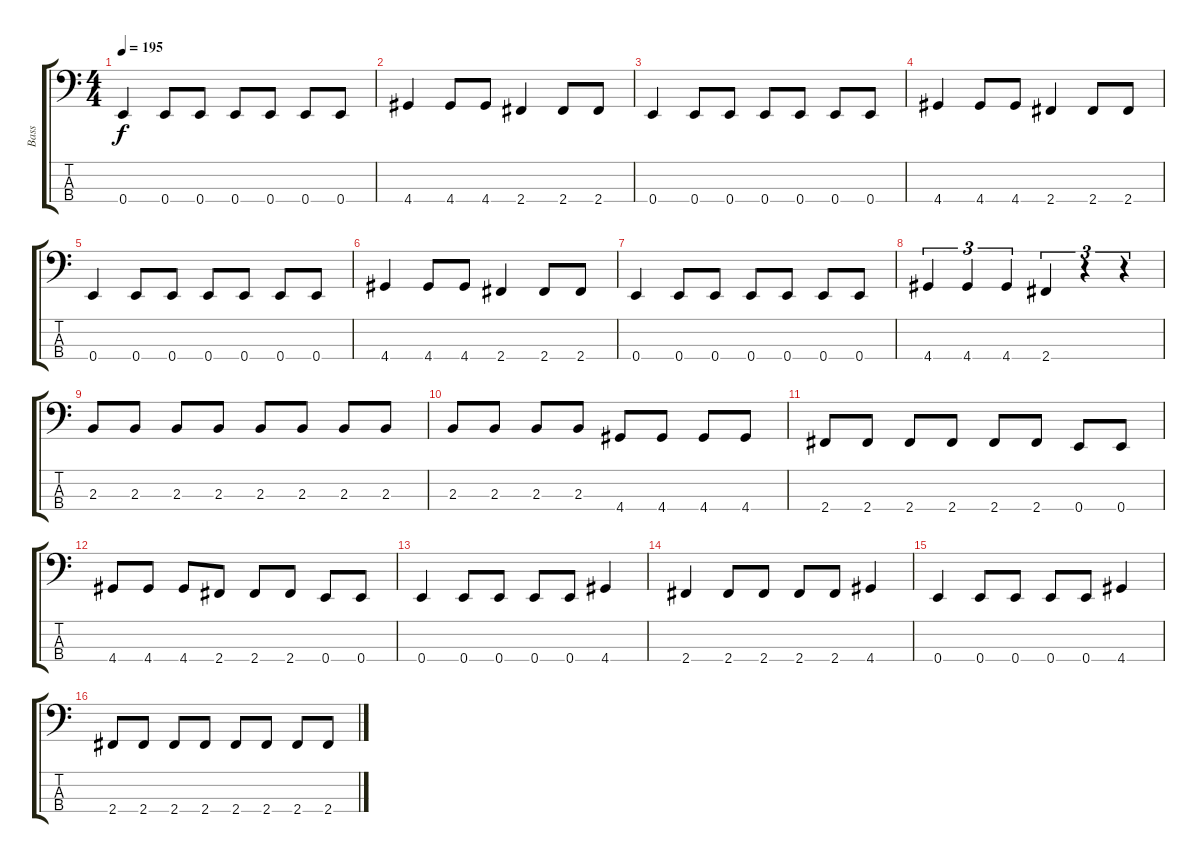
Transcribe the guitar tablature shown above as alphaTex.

\track ("Bass" "Bass") {instrument electricbasspick}
\staff {score tabs}
\tuning (G2 D2 A1 E1) {hide}
\ts (4 4)
\tempo 195
\clef f4
\ks c
0.4.4{dy f} 0.4.8 0.4.8 0.4.8 0.4.8 0.4.8 0.4.8 |
4.4.4 4.4.8 4.4.8 2.4.4 2.4.8 2.4.8 |
0.4.4 0.4.8 0.4.8 0.4.8 0.4.8 0.4.8 0.4.8 |
4.4.4 4.4.8 4.4.8 2.4.4 2.4.8 2.4.8 |
0.4.4 0.4.8 0.4.8 0.4.8 0.4.8 0.4.8 0.4.8 |
4.4.4 4.4.8 4.4.8 2.4.4 2.4.8 2.4.8 |
0.4.4 0.4.8 0.4.8 0.4.8 0.4.8 0.4.8 0.4.8 |
4.4.4{tu (3 2)} 4.4.4{tu (3 2)} 4.4.4{tu (3 2)} 2.4.4{tu (3 2)} r.4{tu (3 2)} r.4{tu (3 2)} |
2.3.8 2.3.8 2.3.8 2.3.8 2.3.8 2.3.8 2.3.8 2.3.8 |
2.3.8 2.3.8 2.3.8 2.3.8 4.4.8 4.4.8 4.4.8 4.4.8 |
2.4.8 2.4.8 2.4.8 2.4.8 2.4.8 2.4.8 0.4.8 0.4.8 |
4.4.8 4.4.8 4.4.8 2.4.8 2.4.8 2.4.8 0.4.8 0.4.8 |
0.4.4 0.4.8 0.4.8 0.4.8 0.4.8 4.4.4 |
2.4.4 2.4.8 2.4.8 2.4.8 2.4.8 4.4.4 |
0.4.4 0.4.8 0.4.8 0.4.8 0.4.8 4.4.4 |
2.4.8 2.4.8 2.4.8 2.4.8 2.4.8 2.4.8 2.4.8 2.4.8
